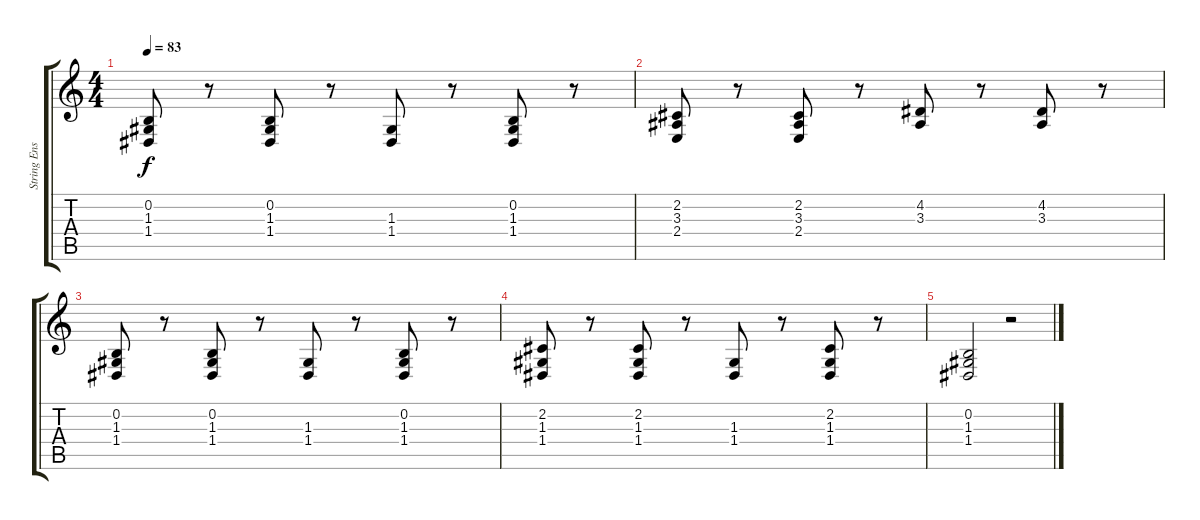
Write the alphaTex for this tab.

\track ("String Ensemble" "String Ens") {instrument stringensemble1}
\staff {score tabs}
\tuning (E4 B3 G3 D3 A2 E2) {hide}
\ts (4 4)
\tempo 83
\clef g2
\ks c
(0.2 1.3 1.4).8{dy f} r.8 (0.2 1.3 1.4).8 r.8 (1.3 1.4).8 r.8 (0.2 1.3 1.4).8 r.8 |
(2.2 3.3 2.4).8 r.8 (2.2 3.3 2.4).8 r.8 (4.2 3.3).8 r.8 (4.2 3.3).8 r.8 |
(0.2 1.3 1.4).8 r.8 (0.2 1.3 1.4).8 r.8 (1.3 1.4).8 r.8 (0.2 1.3 1.4).8 r.8 |
(2.2 1.3 1.4).8 r.8 (2.2 1.3 1.4).8 r.8 (1.3 1.4).8 r.8 (2.2 1.3 1.4).8 r.8 |
(0.2 1.3 1.4).2 r.2
